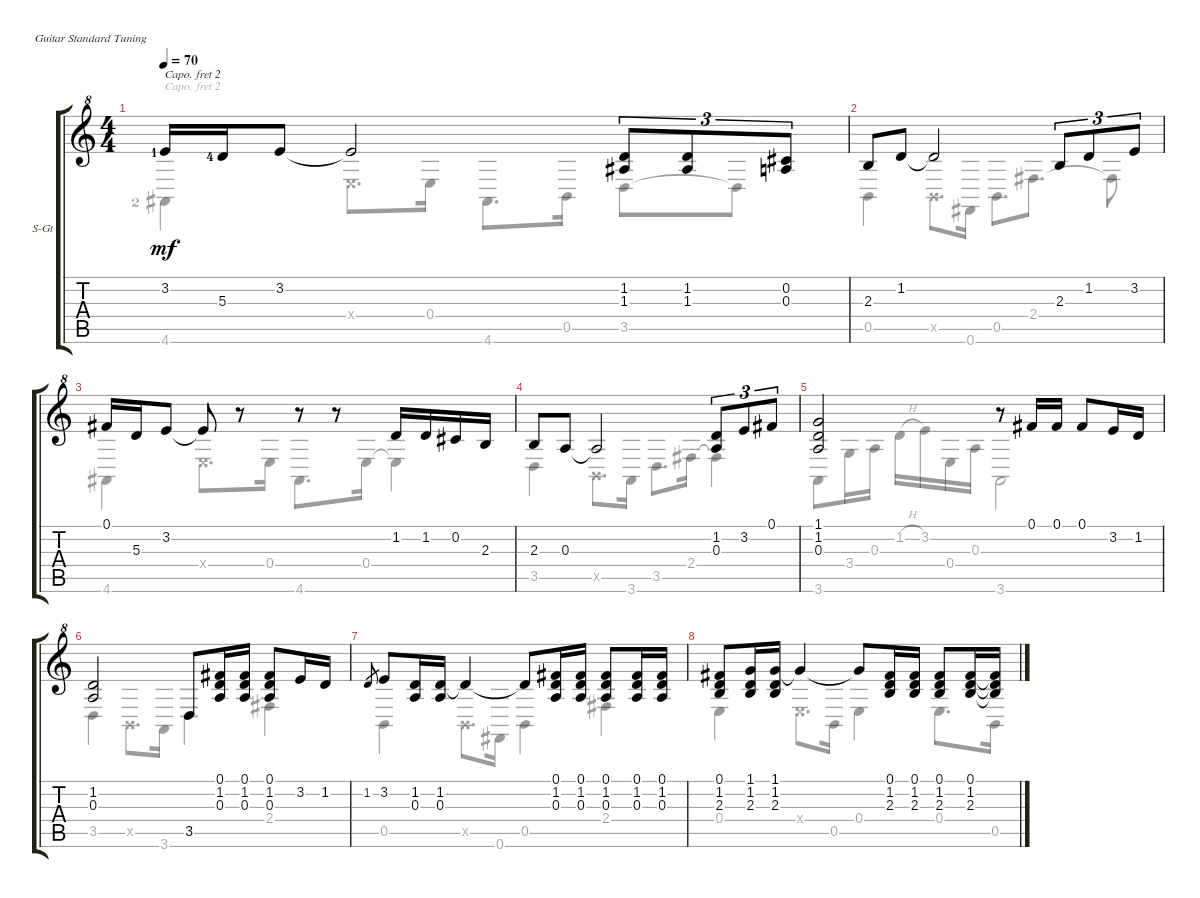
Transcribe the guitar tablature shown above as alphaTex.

\defaultSystemsLayout 4
\bracketExtendMode groupsimilarinstruments
\firstSystemTrackNameOrientation horizontal
\otherSystemsTrackNameOrientation horizontal
\track ("Steel Guitar" "S-Gt") {instrument acousticguitarsteel}
\staff {score tabs}
\capo 2
\tuning (E4 B3 G3 D3 A2 E2)
\voice
\ts (4 4)
\tempo 70
\clef g2
\ottava 8va
\scale
0.446809
\ks c
3.2{lf 2}.16{dy mf} 5.3{lf 5}.16 3.2.8 3.2{t}.2 (1.2 1.3).8{tu (3 2)} (1.3 1.2).8{tu (3 2)} (0.2 0.3).8{tu (3 2)} |
\scale
0.358445 2.3.8 1.2.8 1.2{t}.2 2.3.8{tu (3 2)} 1.2.8{tu (3 2)} 3.2.8{tu (3 2)} |
\scale
0.320778 0.1.16 5.3.16 3.2.8 3.2{t}.8 r.8 r.8 r.8 1.2.16 1.2.16 0.2.16 2.3.16 |
\scale
0.320778 2.3.8 0.3.8 0.3{t}.2 (1.2 0.3).8{tu (3 2)} 3.2.8{tu (3 2)} 0.1.8{tu (3 2)} |
\scale
0.329177 (1.1 1.2 0.3).2 r.8 0.1.16 0.1.16 0.1.8 3.2.16 1.2.16 |
\scale
0.329177 (1.2 0.3).2 3.5.8 (0.1 1.2 0.3).16 (0.3 1.2 0.1).16 (0.1 1.2 0.3).8 3.2.16 1.2.16 |
\scale
0.341646 1.2.8{gr} 3.2.8 (1.2 0.3).16 (1.2 0.3).16 1.2{t}.4 1.2{t}.8 (0.1 1.2 0.3).16 (0.3 1.2 0.1).16 (0.1 1.2 0.3).8 (0.1 1.2 0.3).16 (0.3 1.2 0.1).16 |
\scale
0.297297 (0.1 1.2 2.3).8 (2.3 1.2 1.1).16 (1.1 1.2 2.3).16 1.1{t}.4 1.1{t}.8 (0.1 1.2 2.3).16 (2.3 1.2 0.1).16 (0.1 1.2 2.3).8 (0.1 1.2 2.3).16 (2.3{t} 1.2{t} 0.1{t}).16
\voice
\clef g2
\ottava 8va
\simile none
\scale
0.446809
\ks c
4.6{lf 3}.4{dy mf} 0.4{x}.8{d} 0.4.16 4.6.8{d} 0.5.16 3.5.8 3.5{t}.8 |
\scale
0.358445 0.5.4 0.5{x}.8{d} 0.6.16 0.5.8{d} 2.4.8{d} 2.4{t}.8 |
\scale
0.320778 4.6.4 0.4{x}.8{d} 0.4.16 4.6.8{d} 0.4.16 0.4{t}.4 |
\scale
0.320778 3.5.4 0.5{x}.8{d} 3.6.16 3.5.8{d} 2.4.16 2.4{t}.4 |
\scale
0.329177 3.6.8 3.4.16 0.3.16 1.2{h}.16 3.2.16 0.4.16 0.3.16 3.6.2 |
\scale
0.329177 3.5.4 0.5{x}.8{d} 3.6.16 3.5.4 2.4.4 |
\scale
0.341646 0.5.4 0.5{x}.8{d} 0.6.16 0.5.4 2.4.4 |
\scale
0.297297 0.4.4 0.4{x}.8{d} 0.5.16 0.4.4 0.4.8{d} 0.5.16
